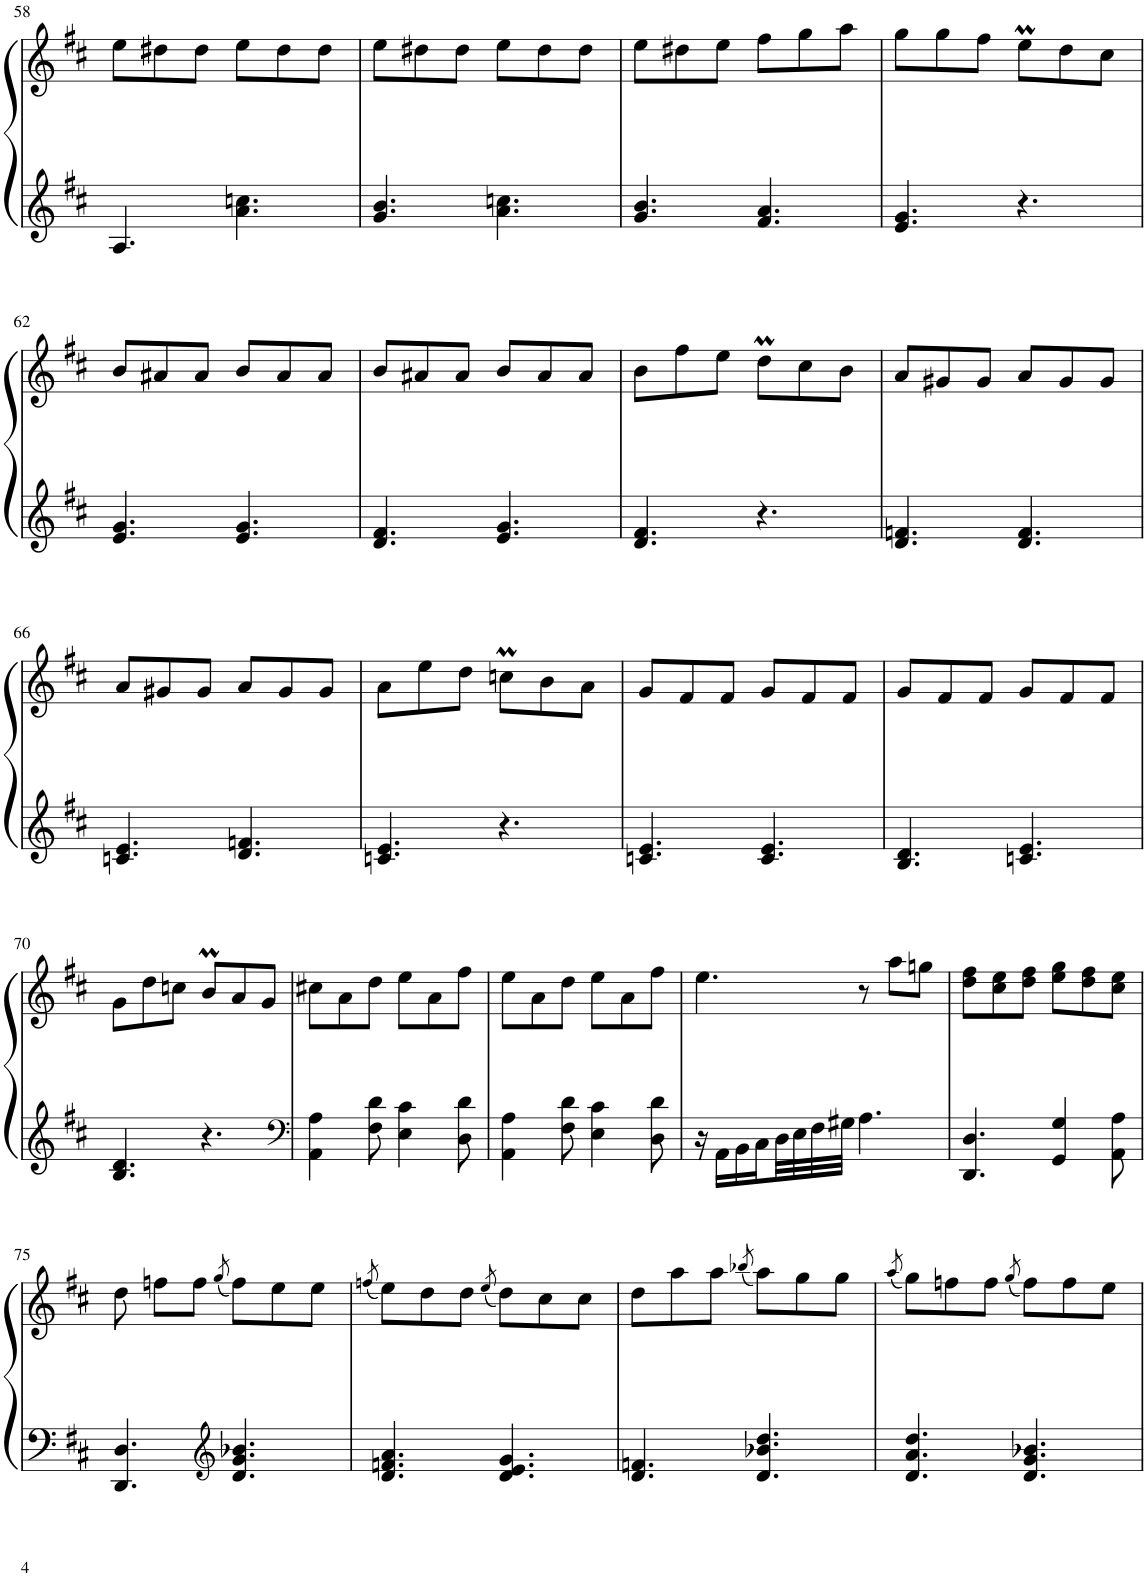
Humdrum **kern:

**kern	**kern
*part1	*part1
*staff2	*staff1
*I"Piano	*
*I'Pno	*
!!LO:PB:g=z
*clefG2	*clefG2
*k[f#c#]	*k[f#c#]
*M6/8	*M6/8
=58	=58
4.A/	8ee\L
.	8dd#X\
.	8dd#\J
4.a\ 4.ccn\	8ee\L
.	8dd#\
.	8dd#\J
=59	=59
4.g/ 4.b/	8ee\L
.	8dd#X\
.	8dd#\J
4.a\ 4.ccn\	8ee\L
.	8dd#\
.	8dd#\J
=60	=60
4.g/ 4.b/	8ee\L
.	8dd#X\
.	8ee\J
4.f#/ 4.a/	8ff#\L
.	8gg\
.	8aa\J
=61	=61
4.e/ 4.g/	8gg\L
.	8gg\
.	8ff#\J
4.r	8eeM\L
.	8dd\
.	8cc#\J
!!LO:LB:g=z
=62	=62
4.e/ 4.g/	8b/L
.	8a#X/
.	8a#/J
4.e/ 4.g/	8b/L
.	8a#/
.	8a#/J
=63	=63
4.d/ 4.f#/	8b/L
.	8a#X/
.	8a#/J
4.e/ 4.g/	8b/L
.	8a#/
.	8a#/J
=64	=64
4.d/ 4.f#/	8b\L
.	8ff#\
.	8ee\J
4.r	8ddM\L
.	8cc#\
.	8b\J
=65	=65
4.d/ 4.fn/	8a/L
.	8g#X/
.	8g#/J
4.d/ 4.f/	8a/L
.	8g#/
.	8g#/J
!!LO:LB:g=z
=66	=66
4.cn/ 4.e/	8a/L
.	8g#X/
.	8g#/J
4.d/ 4.fn/	8a/L
.	8g#/
.	8g#/J
=67	=67
4.cn/ 4.e/	8a\L
.	8ee\
.	8dd\J
4.r	8ccnM\L
.	8b\
.	8a\J
=68	=68
4.cn/ 4.e/	8g/L
.	8f#/
.	8f#/J
4.c/ 4.e/	8g/L
.	8f#/
.	8f#/J
=69	=69
4.B/ 4.d/	8g/L
.	8f#/
.	8f#/J
4.cn/ 4.e/	8g/L
.	8f#/
.	8f#/J
!!LO:LB:g=z
=70	=70
4.B/ 4.d/	8g\L
.	8dd\
.	8ccn\J
4.r	8bM/L
.	8a/
.	8g/J
=71	=71
*clefF4	*
4AA\ 4A\	8cc#X\L
.	8a\
8F#\ 8d\	8dd\J
4E\ 4c#\	8ee\L
.	8a\
8D\ 8d\	8ff#\J
=72	=72
4AA\ 4A\	8ee\L
.	8a\
8F#\ 8d\	8dd\J
4E\ 4c#\	8ee\L
.	8a\
8D\ 8d\	8ff#\J
=73	=73
16r	4.ee\
16AA\LL	.
16BB\	.
16C#\	.
32D\L	.
32E\	.
32F#\	.
32G#X\JJJ	.
4.A\	8r
.	8aa\L
.	8ggn\J
=74	=74
4.DD/ 4.D/	8dd\ 8ff#\L
.	8cc#\ 8ee\
.	8dd\ 8ff#\J
4GG/ 4G/	8ee\ 8gg\L
.	8dd\ 8ff#\
8AA\ 8A\	8cc#\ 8ee\J
!!LO:LB:g=z
=75	=75
4.DD/ 4.D/	8dd\
.	8ffn\L
.	8ff\J
*clefG2	*
.	(8qgg/
4.d/ 4.g/ 4.b-X/	8ff\L)
.	8ee\
.	8ee\J
=76	=76
.	(8qffn/
4.d/ 4.fn/ 4.a/	8ee\L)
.	8dd\
.	8dd\J
.	(8qee/
4.d/ 4.e/ 4.g/	8dd\L)
.	8cc#\
.	8cc#\J
=77	=77
4.d/ 4.fn/	8dd\L
.	8aa\
.	8aa\J
.	(8qbb-X/
4.d/ 4.b-X/ 4.dd/	8aa\L)
.	8gg\
.	8gg\J
=78	=78
.	(8qaa/
4.d/ 4.a/ 4.dd/	8gg\L)
.	8ffn\
.	8ff\J
.	(8qgg/
4.d/ 4.g/ 4.b-X/	8ff\L)
.	8ff\
.	8ee\J
=	=
*-	*-
